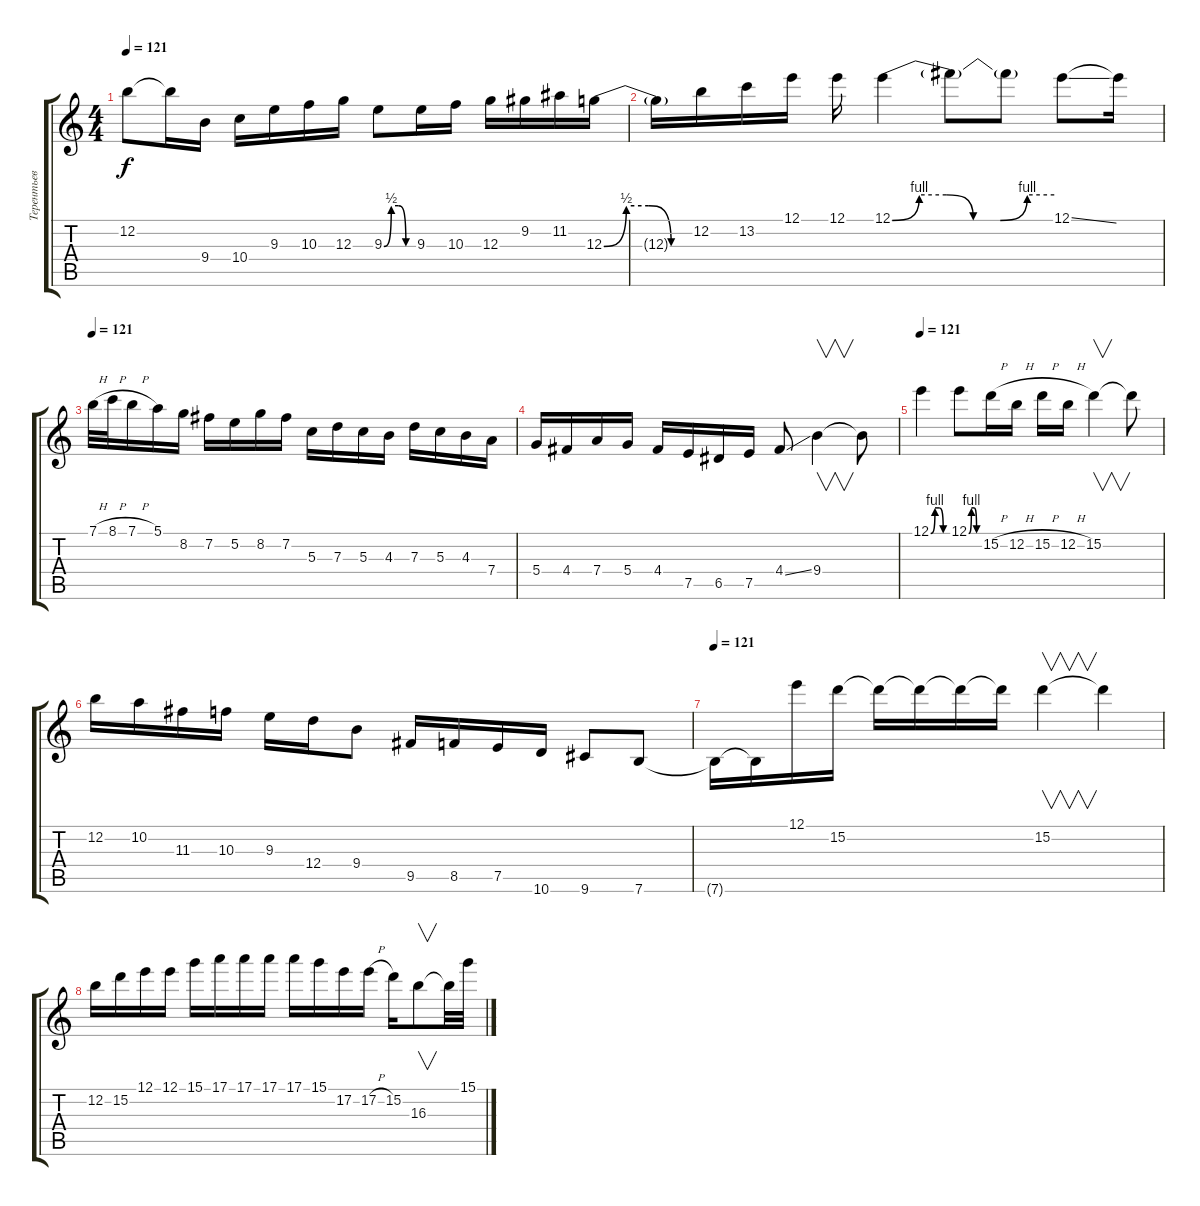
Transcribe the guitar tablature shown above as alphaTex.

\track ("Терентьев" "Терентьев") {instrument acousticguitarnylon}
\staff {score tabs}
\tuning (E4 B3 G3 D3 A2 E2) {hide}
\ts (4 4)
\tempo 121
\clef g2
\ks c
12.2{t}.8{dy f} 12.2{t}.16 9.4.16 10.4.16 9.3.16 10.3.16 12.3.16 9.3{be (custom 0 0 15 2 30 2 45 0 60 0)}.8 9.3.16 10.3.16 12.3.16 9.2.16 11.2.16 12.3{be (custom 0 0 15 2 30 2 45 0 60 0)}.16 |
12.3{t}.16 12.2.16 13.2.16 12.1.16 12.1.16 12.1{be (custom 0 0 10 4 20 4 30 0 40 0 50 4 60 4)}.4 12.1{t}.8 12.1{t}.8 12.1{ss}.8 12.1{t}.16 |
\tempo 121
7.1{h}.32 8.1{h}.32 7.1{h}.16 5.1.16 8.2.16 7.2.16 5.2.16 8.2.16 7.2.16 5.3.16 7.3.16 5.3.16 4.3.16 7.3.16 5.3.16 4.3.16 7.4.16 |
5.4.16 4.4.16 7.4.16 5.4.16 4.4.16 7.5.16 6.5.16 7.5.16 4.4{ss}.8 9.4.4{v} 9.4{t}.8 |
\tempo 121
12.1{be (custom 0 0 15 4 30 4 45 0 60 0)}.4 12.1{be (custom 0 0 15 4 30 4 45 0 60 0)}.8 15.2{h}.16 12.2{h}.16 15.2{h}.16 12.2{h}.16 15.2.4{v} 15.2{t}.8 |
12.2.16 10.2.16 11.3.16 10.3.16 9.3.16 12.4.16 9.4.8 9.5.16 8.5.16 7.5.16 10.6.16 9.6.8 7.6.8 |
\tempo 121
7.6{t}.16 7.6{t}.16 12.1.16 15.2.16 15.2{t}.16 15.2{t}.16 15.2{t}.16 15.2{t}.16 15.2.4{v} 15.2{t}.4 |
12.2.16 15.2.16 12.1.16 12.1.16 15.1.16 17.1.16 17.1.16 17.1.16 17.1.16 15.1.16 17.2.16 17.2{h}.16 15.2.16 16.3.8{v} 16.3{t}.32 15.1{h}.32
